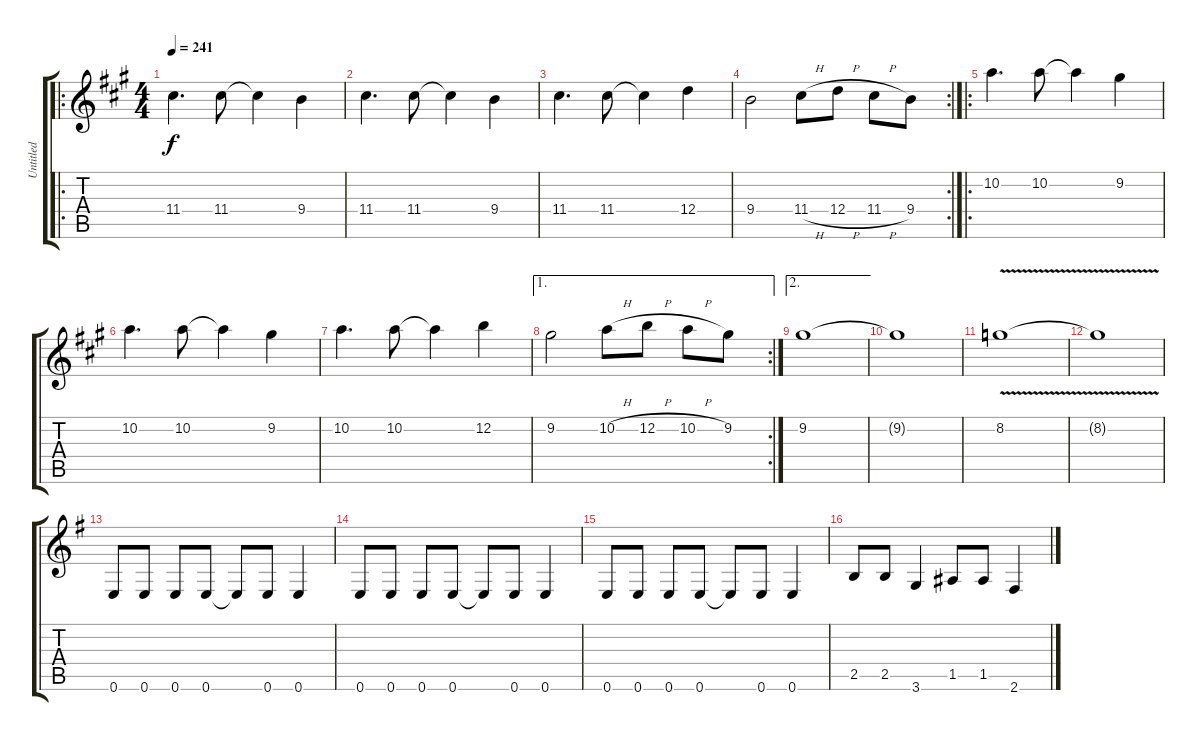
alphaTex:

\track ("Untitled" "Untitled") {instrument distortionguitar}
\staff {score tabs}
\tuning (E4 B3 G3 D3 A2 E2) {hide}
\ro
\ts (4 4)
\tempo 241
\clef g2
\ks a
11.4.4{d dy f} 11.4.8 11.4{t}.4 9.4.4 |
11.4.4{d} 11.4.8 11.4{t}.4 9.4.4 |
11.4.4{d} 11.4.8 11.4{t}.4 12.4.4 |
\rc 2
9.4.2 11.4{h}.8 12.4{h}.8 11.4{h}.8 9.4.8 |
\ro
10.2.4{d} 10.2.8 10.2{t}.4 9.2.4 |
10.2.4{d} 10.2.8 10.2{t}.4 9.2.4 |
10.2.4{d} 10.2.8 10.2{t}.4 12.2.4 |
\ae 1
\rc 2
9.2.2 10.2{h}.8 12.2{h}.8 10.2{h}.8 9.2.8 |
\ae 2
9.2.1 |
9.2{t}.1 |
8.2{v}.1 |
8.2{v t}.1 |
\ks g
0.6.8 0.6.8 0.6.8 0.6.8 0.6{t}.8 0.6.8 0.6.4 |
0.6.8 0.6.8 0.6.8 0.6.8 0.6{t}.8 0.6.8 0.6.4 |
0.6.8 0.6.8 0.6.8 0.6.8 0.6{t}.8 0.6.8 0.6.4 |
2.5.8 2.5.8 3.6.4 1.5.8 1.5.8 2.6.4
